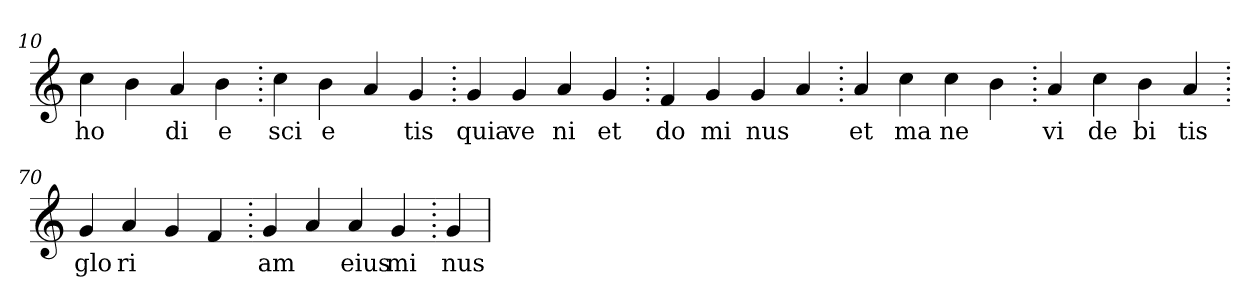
**kern	**text
*part1	*part1
*staff1	*staff1
*clefG2	*
=10.	=10.
4cc	ho
4b	.
4a	di
4b	e
=20.	=20.
4cc	sci
4b	e
4a	.
4g	tis
=30.	=30.
4g	quia
4g	ve
4a	ni
4g	et
=40.	=40.
4f	do
4g	mi
4g	nus
4a	.
=50.	=50.
4a	et
4cc	ma
4cc	ne
4b	.
=60.	=60.
4a	vi
4cc	de
4b	bi
4a	tis
=70.	=70.
4g	glo
4a	ri
4g	.
4f	.
=80.	=80.
4g	am
4a	.
4a	eius
4g	mi
=90.	=90.
4g	nus
=	=
*-	*-
